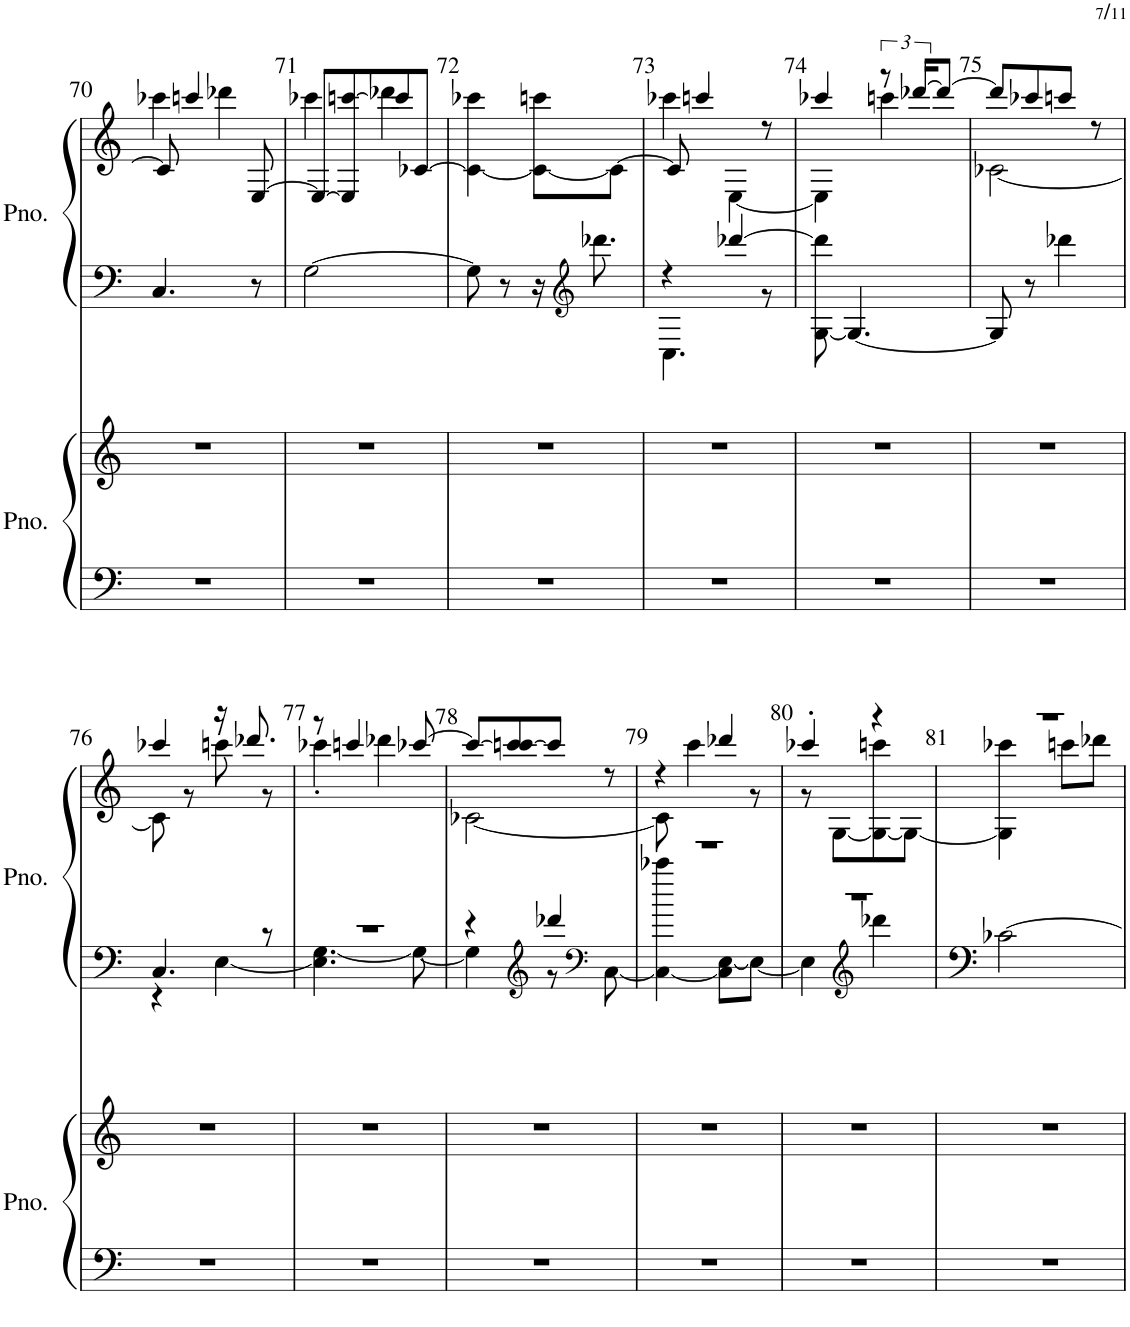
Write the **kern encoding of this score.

**kern	**kern	**kern	**kern
*part2	*part2	*part1	*part1
*staff4	*staff3	*staff2	*staff1
*I"ピアノ	*	*I"ピアノ	*
!!LO:PB:g=z
*clefF4	*clefG2	*clefF4	*clefF4
*k[]	*k[]	*k[]	*k[]
*M4/8	*M4/8	*M4/8	*M4/8
=70	=70	=70	=70
*	*	*	*^
2r	2r	4.C/	8c-/]	4ccc-X\
.	.	.	4cccn/	.
.	.	.	.	4ddd-X\
.	.	8r	[8E/	.
=71	=71	=71	=71	=71
2r	2r	[2G\	8E/L_	4ccc-X\
.	.	.	8E/] [8cccn/	.
.	.	.	8ccc/]	4ddd-X\
.	.	.	[8c-X/J	.
*	*	*	*v	*v
=72	=72	=72	=72
2r	2r	8G\]	4c-\_ 4ccc-X\
.	.	8r	.
.	.	16r	8c-\_ 8cccn\L
*	*	*clefG2	*
.	.	8.ddd-X\	.
.	.	.	8c-\J_
=73	=73	=73	=73
*	*	*^	*^
2r	2r	4r	4.C\	8c-/]	4ccc-X\
.	.	.	.	4cccn/	.
.	.	[4ddd-X/	.	.	[4E\
.	.	.	8r	8r	.
*	*	*v	*v	*	*
=74	=74	=74	=74	=74
2r	2r	[8G\ 8ddd-\]	4ccc-X/	4E\]
.	.	4.G/_	.	.
.	.	.	12r	4cccn\
.	.	.	[24ddd-X/KL	.
.	.	.	8ddd-/J_	.
=75	=75	=75	=75	=75
2r	2r	8G/]	8ddd-/L]	[2c-X\
.	.	8r	8ccc-X/	.
.	.	4ddd-X\	8cccn/J	.
.	.	.	8r	.
!!LO:LB:g=z	!!
=76	=76	=76	=76	=76
*	*	*^	*	*
2r	2r	4.C/	4r	4ccc-X/	8c-\]
.	.	.	.	.	8r
.	.	.	[4E\	16r	8cccn\
.	.	.	.	8.ddd-X/	.
.	.	8r	.	.	8r
=77	=77	=77	=77	=77	=77
2r	2r	2r	4.E\] [4.G\	8r	4ccc-X'\
.	.	.	.	4cccn/	.
.	.	.	.	.	4ddd-X\
.	.	.	8G\_	[8ccc-X/	.
=78	=78	=78	=78	=78	=78
2r	2r	4r	4G\]	8ccc-/L_	[2c-X\
.	.	.	.	8ccc-/] [8cccn/	.
*	*	*clefG2	*	*	*
.	.	4ddd-X/	8r	8ccc/J]	.
*	*	*clefF4	*	*	*
.	.	.	[8C\	8r	.
=79	=79	=79	=79	=79	=79
2r	2r	2r	4C\_ 4ccc-X\	4r	8c-\]
.	.	.	.	.	4ccc\
.	.	.	8C\] [8E\L	4ddd-X/	.
.	.	.	8E\J_	.	8r
=80	=80	=80	=80	=80	=80
2r	2r	2r	4E\]	4ccc-X'/	8r
.	.	.	.	.	[8G\L
*	*	*clefG2	*	*	*
.	.	.	4ddd-X\	4r	8G\_ 8cccn\
.	.	.	.	.	8G\J_
*	*	*v	*v	*	*
=81	=81	=81	=81	=81
2r	2r	[2c-X\	2r	4G\] 4ccc-X\
.	.	.	.	8cccn\L
.	.	.	.	8ddd-X\J
*	*	*	*v	*v
=	=	=	=
*-	*-	*-	*-
